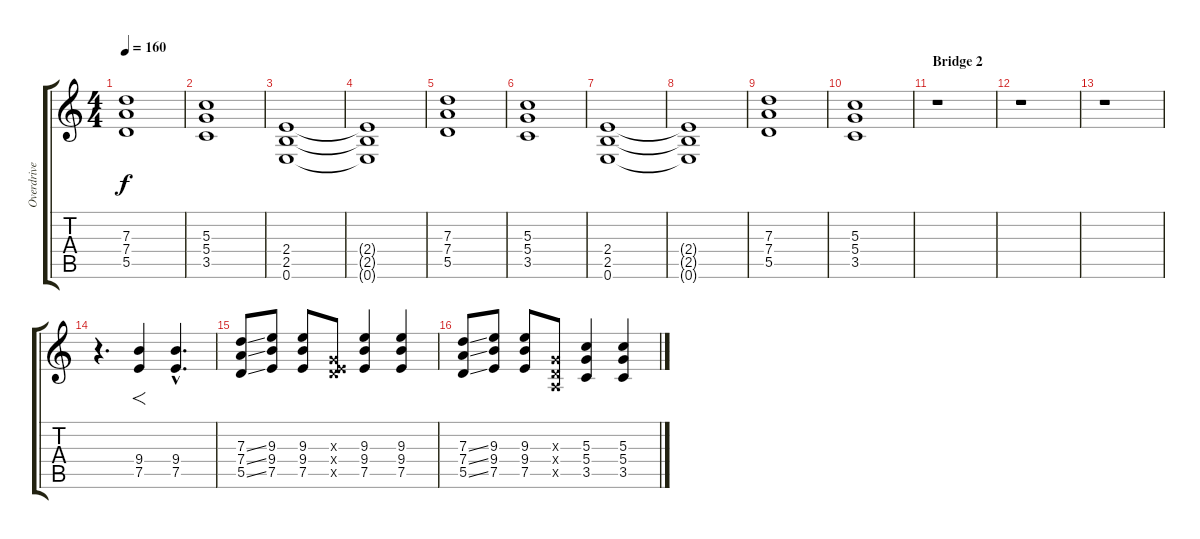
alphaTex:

\track ("Overdrive" "Overdrive") {instrument overdrivenguitar}
\staff {score tabs}
\tuning (E4 B3 G3 D3 A2 E2) {hide}
\ts (4 4)
\tempo 160
\clef g2
\ks c
(7.3 7.4 5.5).1{dy f} |
(5.3 5.4 3.5).1 |
(2.4 2.5 0.6).1 |
(2.4{t} 2.5{t} 0.6{t}).1 |
(7.3 7.4 5.5).1 |
(5.3 5.4 3.5).1 |
(2.4 2.5 0.6).1 |
(2.4{t} 2.5{t} 0.6{t}).1 |
(7.3 7.4 5.5).1 |
(5.3 5.4 3.5).1 |
\section ("" "Bridge 2")
r.1 |
r.1 |
r.1 |
r.4{d} (9.4 7.5).4{f} (9.4{hac} 7.5{hac}).4{d} |
(7.3{ss} 7.4{ss} 5.5{ss}).8 (9.3 9.4 7.5).8 (9.3 9.4 7.5).8 (0.3{x} 0.4{x} 7.5{x}).8 (9.3 9.4 7.5).4 (9.3 9.4 7.5).4 |
(7.3{ss} 7.4{ss} 5.5{ss}).8 (9.3 9.4 7.5).8 (9.3 9.4 7.5).8 (0.3{x} 0.4{x} 0.5{x}).8 (5.3 5.4 3.5).4 (5.3 5.4 3.5).4
